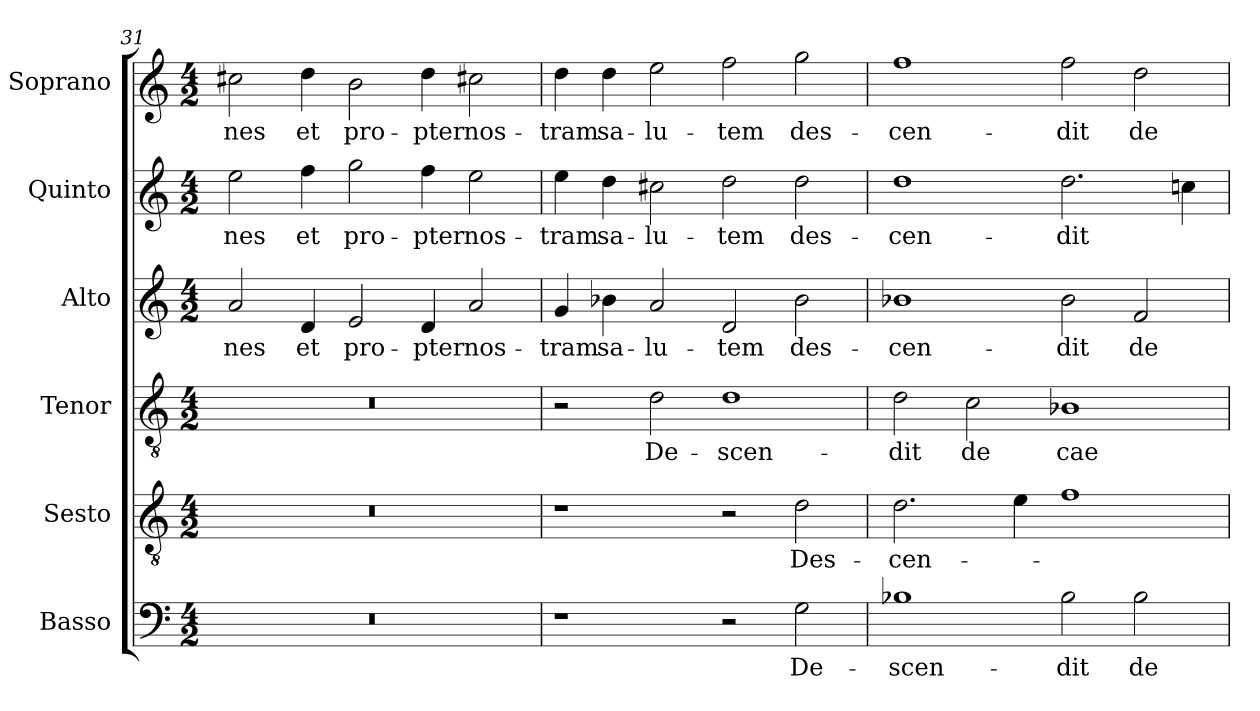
**kern	**text	**kern	**text	**kern	**text	**kern	**text	**kern	**text	**kern	**text
*part6	*part6	*part5	*part5	*part4	*part4	*part3	*part3	*part2	*part2	*part1	*part1
*staff6	*staff6	*staff5	*staff5	*staff4	*staff4	*staff3	*staff3	*staff2	*staff2	*staff1	*staff1
*I"Basso	*	*I"Sesto	*	*I"Tenor	*	*I"Alto	*	*I"Quinto	*	*I"Soprano	*
*	*	*I'T.	*	*I'T.	*	*I'A.	*	*	*	*I'Sop.	*
*clefF4	*	*clefGv2	*	*clefGv2	*	*clefG2	*	*clefG2	*	*clefG2	*
*	*	*ITrd7c12	*	*ITrd7c12	*	*	*	*	*	*	*
*k[]	*	*k[]	*	*k[]	*	*k[]	*	*k[]	*	*k[]	*
*C:	*	*C:	*	*C:	*	*C:	*	*C:	*	*C:	*
*M4/2	*	*M4/2	*	*M4/2	*	*M4/2	*	*M4/2	*	*M4/2	*
=31	=31	=31	=31	=31	=31	=31	=31	=31	=31	=31	=31
!LO:N:vis=1	!	!LO:N:vis=1	!	!LO:N:vis=1	!	!	!	!	!	!	!
!	!	!	!	!	!	!	!LO:LY:b:color=#000000	!	!	!	!
!	!	!	!	!	!	!	!	!	!LO:LY:b:color=#000000	!	!
!	!	!	!	!	!	!	!	!	!	!	!LO:LY:b:color=#000000
0r	.	0r	.	0r	.	2ai/	-nes	2eei\	-nes	2cc#Xi\	-nes
!	!	!	!	!	!	!	!LO:LY:b:color=#000000	!	!	!	!
!	!	!	!	!	!	!	!	!	!LO:LY:b:color=#000000	!	!
!	!	!	!	!	!	!	!	!	!	!	!LO:LY:b:color=#000000
.	.	.	.	.	.	4di/	et	4ffi\	et	4ddi\	et
!	!	!	!	!	!	!	!LO:LY:b:color=#000000	!	!	!	!
!	!	!	!	!	!	!	!	!	!LO:LY:b:color=#000000	!	!
!	!	!	!	!	!	!	!	!	!	!	!LO:LY:b:color=#000000
.	.	.	.	.	.	2ei/	pro-	2ggi\	pro-	2bi\	pro-
!	!	!	!	!	!	!	!LO:LY:b:color=#000000	!	!	!	!
!	!	!	!	!	!	!	!	!	!LO:LY:b:color=#000000	!	!
!	!	!	!	!	!	!	!	!	!	!	!LO:LY:b:color=#000000
.	.	.	.	.	.	4di/	-pter	4ffi\	-pter	4ddi\	-pter
!	!	!	!	!	!	!	!LO:LY:b:color=#000000	!	!	!	!
!	!	!	!	!	!	!	!	!	!LO:LY:b:color=#000000	!	!
!	!	!	!	!	!	!	!	!	!	!	!LO:LY:b:color=#000000
.	.	.	.	.	.	2ai/	nos-	2eei\	nos-	2cc#Xi\	nos-
!!LO:PB:g=z
=32	=32	=32	=32	=32	=32	=32	=32	=32	=32	=32	=32
!	!	!	!	!	!	!	!LO:LY:b:color=#000000	!	!	!	!
!	!	!	!	!	!	!	!	!	!LO:LY:b:color=#000000	!	!
!	!	!	!	!	!	!	!	!	!	!	!LO:LY:b:color=#000000
1r	.	1r	.	2r	.	4gi/	-tram	4eei\	-tram	4ddi\	-tram
!	!	!	!	!	!	!	!LO:LY:b:color=#000000	!	!	!	!
!	!	!	!	!	!	!	!	!	!LO:LY:b:color=#000000	!	!
!	!	!	!	!	!	!	!	!	!	!	!LO:LY:b:color=#000000
.	.	.	.	.	.	4b-Xi\	sa-	4ddi\	sa-	4ddi\	sa-
!	!	!	!	!	!LO:LY:b:color=#000000	!	!	!	!	!	!
!	!	!	!	!	!	!	!LO:LY:b:color=#000000	!	!	!	!
!	!	!	!	!	!	!	!	!	!LO:LY:b:color=#000000	!	!
!	!	!	!	!	!	!	!	!	!	!	!LO:LY:b:color=#000000
.	.	.	.	2Di\	De-	2ai/	-lu-	2cc#Xi\	-lu-	2eei\	-lu-
!	!	!	!	!	!LO:LY:b:color=#000000	!	!	!	!	!	!
!	!	!	!	!	!	!	!LO:LY:b:color=#000000	!	!	!	!
!	!	!	!	!	!	!	!	!	!LO:LY:b:color=#000000	!	!
!	!	!	!	!	!	!	!	!	!	!	!LO:LY:b:color=#000000
2r	.	2r	.	1Di	-scen-	2di/	-tem	2ddi\	-tem	2ffi\	-tem
!	!LO:LY:b:color=#000000	!	!	!	!	!	!	!	!	!	!
!	!	!	!LO:LY:b:color=#000000	!	!	!	!	!	!	!	!
!	!	!	!	!	!	!	!LO:LY:b:color=#000000	!	!	!	!
!	!	!	!	!	!	!	!	!	!LO:LY:b:color=#000000	!	!
!	!	!	!	!	!	!	!	!	!	!	!LO:LY:b:color=#000000
2Gi\	De-	2Di\	Des-	.	.	2b-i\	des-	2ddi\	des-	2ggi\	des-
=33	=33	=33	=33	=33	=33	=33	=33	=33	=33	=33	=33
!	!LO:LY:b:color=#000000	!	!	!	!	!	!	!	!	!	!
!	!	!	!LO:LY:b:color=#000000	!	!	!	!	!	!	!	!
!	!	!	!	!	!LO:LY:b:color=#000000	!	!	!	!	!	!
!	!	!	!	!	!	!	!LO:LY:b:color=#000000	!	!	!	!
!	!	!	!	!	!	!	!	!	!LO:LY:b:color=#000000	!	!
!	!	!	!	!	!	!	!	!	!	!	!LO:LY:b:color=#000000
1B-Xi	-scen-	2.Di\	-cen-	2Di\	-dit	1b-Xi	-cen-	1ddi	-cen-	1ffi	-cen-
!	!	!	!	!	!LO:LY:b:color=#000000	!	!	!	!	!	!
.	.	.	.	2Ci\	de	.	.	.	.	.	.
.	.	4Ei\	.	.	.	.	.	.	.	.	.
!	!LO:LY:b:color=#000000	!	!	!	!	!	!	!	!	!	!
!	!	!	!	!	!LO:LY:b:color=#000000	!	!	!	!	!	!
!	!	!	!	!	!	!	!LO:LY:b:color=#000000	!	!	!	!
!	!	!	!	!	!	!	!	!	!LO:LY:b:color=#000000	!	!
!	!	!	!	!	!	!	!	!	!	!	!LO:LY:b:color=#000000
2B-i\	-dit	1Fi	.	1BB-Xi	cae-	2b-i\	-dit	2.ddi\	-dit	2ffi\	-dit
!	!LO:LY:b:color=#000000	!	!	!	!	!	!	!	!	!	!
!	!	!	!	!	!	!	!LO:LY:b:color=#000000	!	!	!	!
!	!	!	!	!	!	!	!	!	!	!	!LO:LY:b:color=#000000
2B-i\	de	.	.	.	.	2fi/	de	.	.	2ddi\	de
.	.	.	.	.	.	.	.	4ccni\	.	.	.
=	=	=	=	=	=	=	=	=	=	=	=
*-	*-	*-	*-	*-	*-	*-	*-	*-	*-	*-	*-
